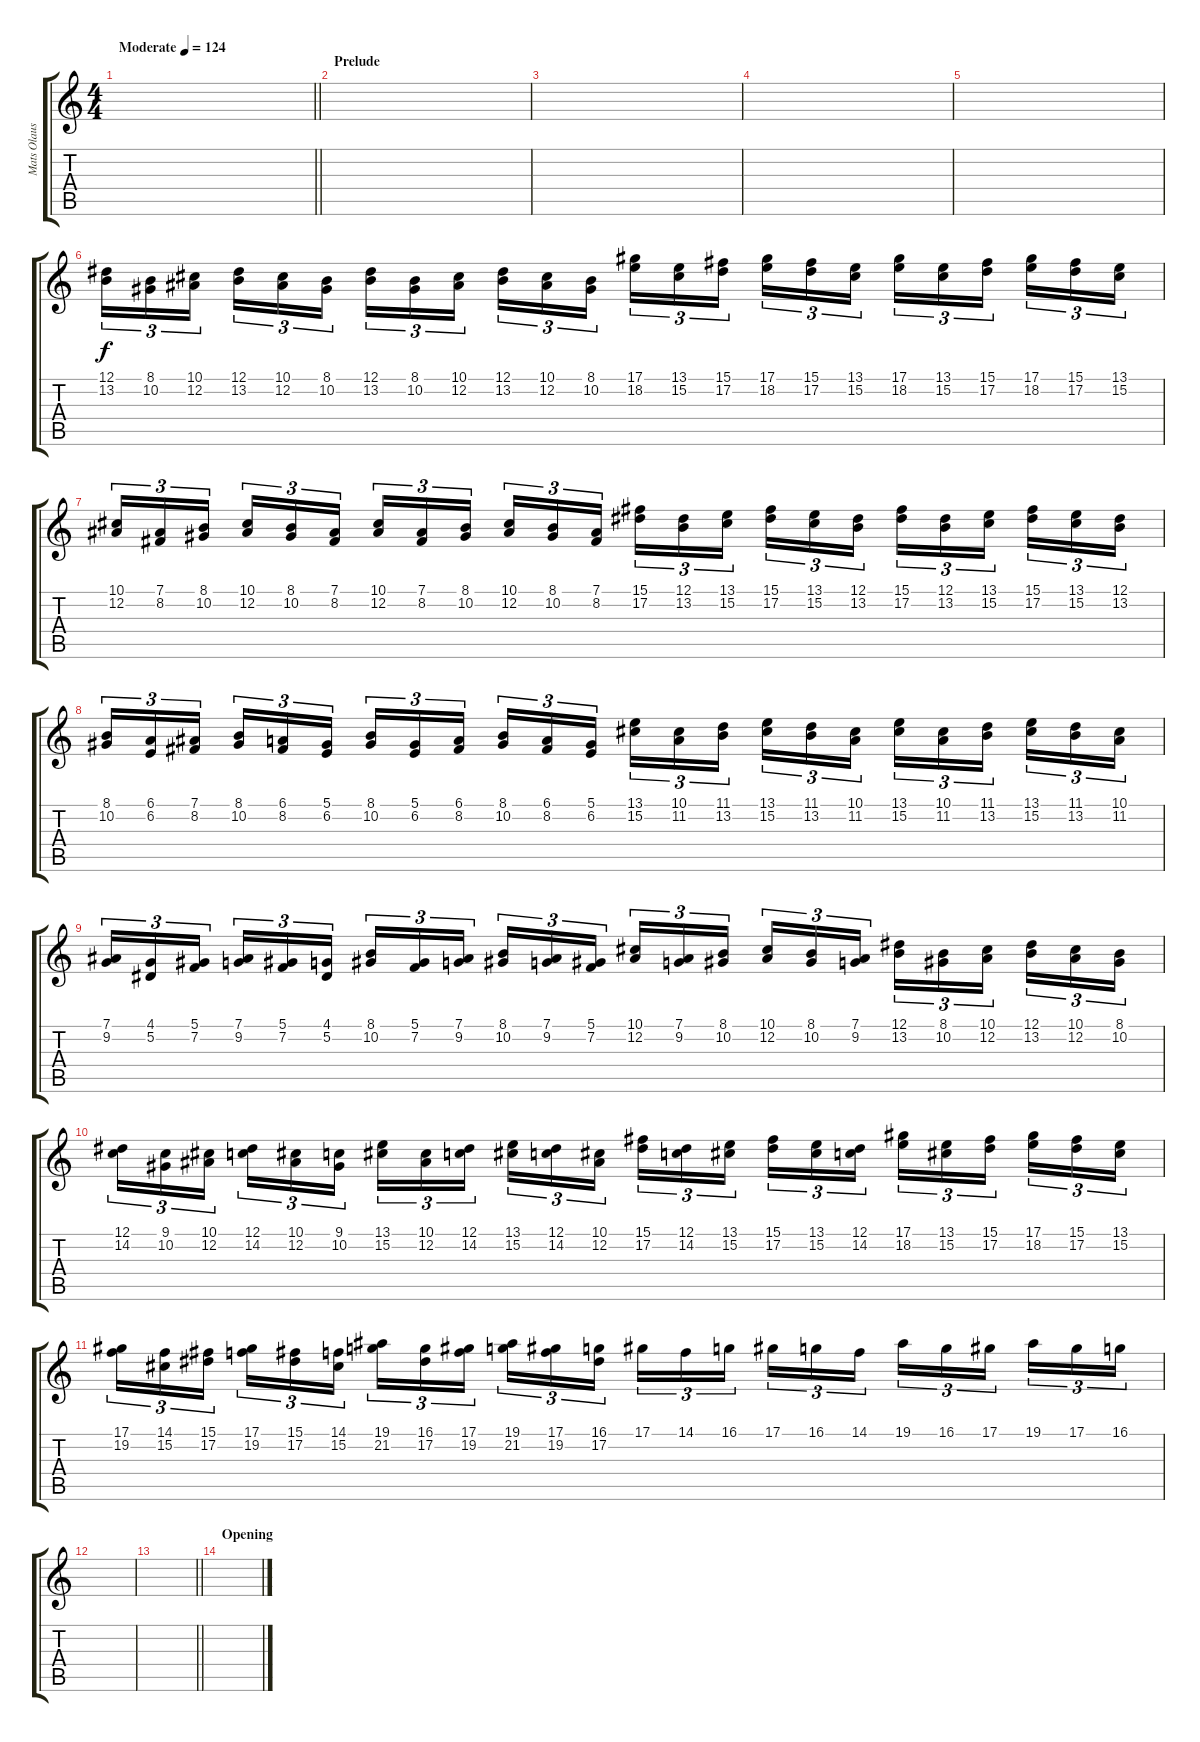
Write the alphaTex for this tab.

\track ("Mats Olausson " "Mats Olaus") {instrument harpsichord}
\staff {score tabs}
\tuning (Eb4 Bb3 Gb3 Db3 Ab2 Eb2) {hide}
\ts (4 4)
\tempo (124 "Moderate")
\clef g2
\barLineRight lightlight
\ks c
|
\section ("" "Prelude")
|
|
|
|
(12.1 13.2).16{tu (3 2)} (8.1 10.2).16{tu (3 2)} (10.1 12.2).16{tu (3 2) beam splitsecondary} (12.1 13.2).16{tu (3 2)} (10.1 12.2).16{tu (3 2)} (8.1 10.2).16{tu (3 2)} (12.1 13.2).16{tu (3 2)} (8.1 10.2).16{tu (3 2)} (10.1 12.2).16{tu (3 2) beam splitsecondary} (12.1 13.2).16{tu (3 2)} (10.1 12.2).16{tu (3 2)} (8.1 10.2).16{tu (3 2)} (17.1 18.2).16{tu (3 2)} (13.1 15.2).16{tu (3 2)} (15.1 17.2).16{tu (3 2) beam splitsecondary} (17.1 18.2).16{tu (3 2)} (15.1 17.2).16{tu (3 2)} (13.1 15.2).16{tu (3 2)} (17.1 18.2).16{tu (3 2)} (13.1 15.2).16{tu (3 2)} (15.1 17.2).16{tu (3 2) beam splitsecondary} (17.1 18.2).16{tu (3 2)} (15.1 17.2).16{tu (3 2)} (13.1 15.2).16{tu (3 2)} |
(10.1 12.2).16{tu (3 2)} (7.1 8.2).16{tu (3 2)} (8.1 10.2).16{tu (3 2) beam splitsecondary} (10.1 12.2).16{tu (3 2)} (8.1 10.2).16{tu (3 2)} (7.1 8.2).16{tu (3 2)} (10.1 12.2).16{tu (3 2)} (7.1 8.2).16{tu (3 2)} (8.1 10.2).16{tu (3 2) beam splitsecondary} (10.1 12.2).16{tu (3 2)} (8.1 10.2).16{tu (3 2)} (7.1 8.2).16{tu (3 2)} (15.1 17.2).16{tu (3 2)} (12.1 13.2).16{tu (3 2)} (13.1 15.2).16{tu (3 2) beam splitsecondary} (15.1 17.2).16{tu (3 2)} (13.1 15.2).16{tu (3 2)} (12.1 13.2).16{tu (3 2)} (15.1 17.2).16{tu (3 2)} (12.1 13.2).16{tu (3 2)} (13.1 15.2).16{tu (3 2) beam splitsecondary} (15.1 17.2).16{tu (3 2)} (13.1 15.2).16{tu (3 2)} (12.1 13.2).16{tu (3 2)} |
(8.1 10.2).16{tu (3 2)} (6.1 6.2).16{tu (3 2)} (7.1 8.2).16{tu (3 2) beam splitsecondary} (8.1 10.2).16{tu (3 2)} (6.1 8.2).16{tu (3 2)} (5.1 6.2).16{tu (3 2)} (8.1 10.2).16{tu (3 2)} (5.1 6.2).16{tu (3 2)} (6.1 8.2).16{tu (3 2) beam splitsecondary} (8.1 10.2).16{tu (3 2)} (6.1 8.2).16{tu (3 2)} (5.1 6.2).16{tu (3 2)} (13.1 15.2).16{tu (3 2)} (10.1 11.2).16{tu (3 2)} (11.1 13.2).16{tu (3 2) beam splitsecondary} (13.1 15.2).16{tu (3 2)} (11.1 13.2).16{tu (3 2)} (10.1 11.2).16{tu (3 2)} (13.1 15.2).16{tu (3 2)} (10.1 11.2).16{tu (3 2)} (11.1 13.2).16{tu (3 2) beam splitsecondary} (13.1 15.2).16{tu (3 2)} (11.1 13.2).16{tu (3 2)} (10.1 11.2).16{tu (3 2)} |
(7.1 9.2).16{tu (3 2)} (4.1 5.2).16{tu (3 2)} (5.1 7.2).16{tu (3 2) beam splitsecondary} (7.1 9.2).16{tu (3 2)} (5.1 7.2).16{tu (3 2)} (4.1 5.2).16{tu (3 2)} (8.1 10.2).16{tu (3 2)} (5.1 7.2).16{tu (3 2)} (7.1 9.2).16{tu (3 2) beam splitsecondary} (8.1 10.2).16{tu (3 2)} (7.1 9.2).16{tu (3 2)} (5.1 7.2).16{tu (3 2)} (10.1 12.2).16{tu (3 2)} (7.1 9.2).16{tu (3 2)} (8.1 10.2).16{tu (3 2) beam splitsecondary} (10.1 12.2).16{tu (3 2)} (8.1 10.2).16{tu (3 2)} (7.1 9.2).16{tu (3 2)} (12.1 13.2).16{tu (3 2)} (8.1 10.2).16{tu (3 2)} (10.1 12.2).16{tu (3 2) beam splitsecondary} (12.1 13.2).16{tu (3 2)} (10.1 12.2).16{tu (3 2)} (8.1 10.2).16{tu (3 2)} |
(12.1 14.2).16{tu (3 2)} (9.1 10.2).16{tu (3 2)} (10.1 12.2).16{tu (3 2) beam splitsecondary} (12.1 14.2).16{tu (3 2)} (10.1 12.2).16{tu (3 2)} (9.1 10.2).16{tu (3 2)} (13.1 15.2).16{tu (3 2)} (10.1 12.2).16{tu (3 2)} (12.1 14.2).16{tu (3 2) beam splitsecondary} (13.1 15.2).16{tu (3 2)} (12.1 14.2).16{tu (3 2)} (10.1 12.2).16{tu (3 2)} (15.1 17.2).16{tu (3 2)} (12.1 14.2).16{tu (3 2)} (13.1 15.2).16{tu (3 2) beam splitsecondary} (15.1 17.2).16{tu (3 2)} (13.1 15.2).16{tu (3 2)} (12.1 14.2).16{tu (3 2)} (17.1 18.2).16{tu (3 2)} (13.1 15.2).16{tu (3 2)} (15.1 17.2).16{tu (3 2) beam splitsecondary} (17.1 18.2).16{tu (3 2)} (15.1 17.2).16{tu (3 2)} (13.1 15.2).16{tu (3 2)} |
(17.1 19.2).16{tu (3 2)} (14.1 15.2).16{tu (3 2)} (15.1 17.2).16{tu (3 2) beam splitsecondary} (17.1 19.2).16{tu (3 2)} (15.1 17.2).16{tu (3 2)} (14.1 15.2).16{tu (3 2)} (19.1 21.2).16{tu (3 2)} (16.1 17.2).16{tu (3 2)} (17.1 19.2).16{tu (3 2) beam splitsecondary} (19.1 21.2).16{tu (3 2)} (17.1 19.2).16{tu (3 2)} (16.1 17.2).16{tu (3 2)} 17.1.16{tu (3 2)} 14.1.16{tu (3 2)} 16.1.16{tu (3 2) beam splitsecondary} 17.1.16{tu (3 2)} 16.1.16{tu (3 2)} 14.1.16{tu (3 2)} 19.1.16{tu (3 2)} 16.1.16{tu (3 2)} 17.1.16{tu (3 2) beam splitsecondary} 19.1.16{tu (3 2)} 17.1.16{tu (3 2)} 16.1.16{tu (3 2)} |
|
\barLineRight lightlight
|
\section ("" "Opening")
